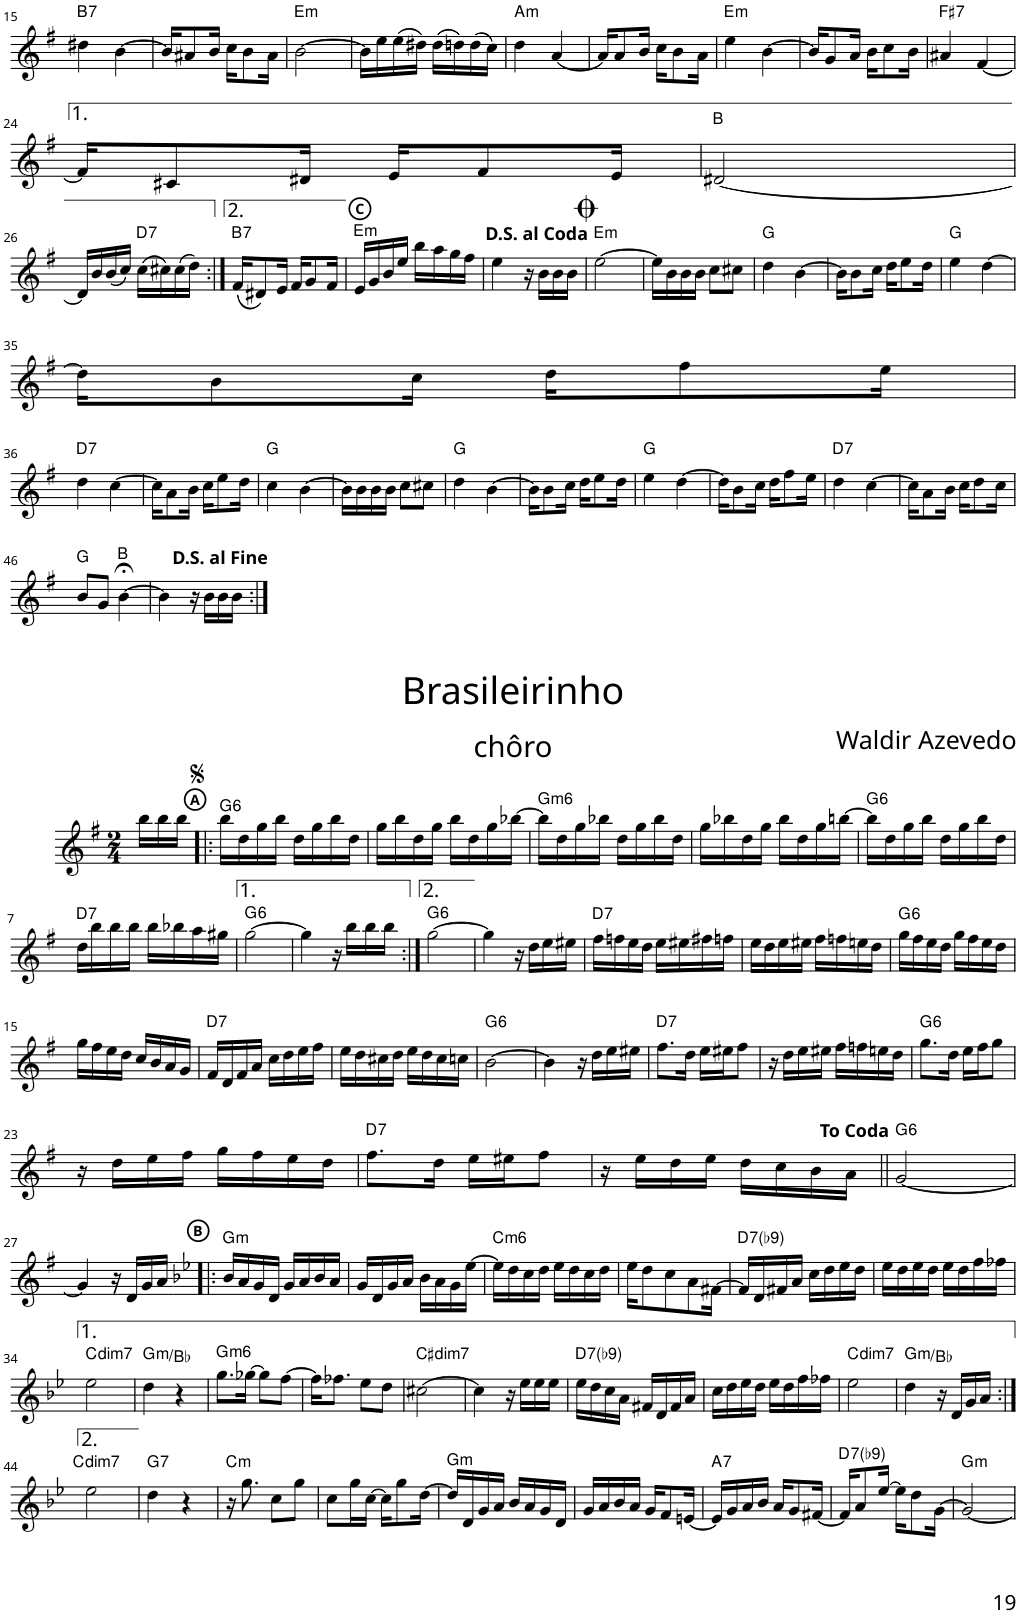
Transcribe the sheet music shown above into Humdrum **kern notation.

**kern	**harte
*part1	*part1
*staff1	*
*I"Piano	*
*I'Pno	*
!!LO:PB:g=z
*clefG2	*
*k[f#]	*
*M2/4	*
=15	=15
!	!LO:H:kt=7
4dd#X\	B:7
[4b\	.
=16	=16
16b/KL]	.
8a#X/	.
16b/Jk	.
16cc\KL	.
8b\	.
16a#\Jk	.
=17	=17
!	!LO:H:kt=m
[2b\	E:min
=18	=18
16b\LL]	.
16ee\	.
(16ee\	.
16dd#X\JJ)	.
(16dd#\LL	.
16ddn\)	.
(16dd\	.
16cc\JJ)	.
=19	=19
!	!LO:H:kt=m
4dd\	A:min
[4a/	.
=20	=20
16a/KL]	.
8a/	.
16b/Jk	.
16cc\KL	.
8b\	.
16a\Jk	.
=21	=21
!	!LO:H:kt=m
4ee\	E:min
[4b\	.
=22	=22
16b/KL]	.
8g/	.
16a/Jk	.
16b\KL	.
8cc\	.
16b\Jk	.
=23	=23
!	!LO:H:kt=7
4a#X/	F#:7
[4f#/	.
!!LO:LB:g=z
=24	=24
16f#/KL]	.
8c#X/	.
16d#X/Jk	.
16e/KL	.
8f#/	.
16e/Jk	.
=25	=25
[2d#X/	B:maj
!!LO:LB:g=z
=26	=26
16d#/LL]	.
16b/	.
(16b/	.
16cc/JJ)	.
!	!LO:H:kt=7
(16cc\LL	D:7
16cc#X\)	.
(16cc#\	.
16dd\JJ)	.
=27:|!	=27:|!
!	!LO:H:kt=7
(16f#/KL	B:7
8d#X/)	.
16e/Jk	.
16f#/KL	.
8g/	.
16f#/Jk	.
!!LO:REH:place=s1:a:B:cj:enc=circle:fs=8:t=C
=28	=28
!	!LO:H:kt=m
16e/LL	E:min
16g/	.
16b/	.
16ee/JJ	.
16bb\LL	.
16aa\	.
16gg\	.
16ff#\JJ	.
=29	=29
4ee\	.
16r	.
16b\LL	.
16b\	.
16b\JJ	.
=30	=30
!	!LO:H:kt=m
[2ee\	E:min
=31	=31
16ee\LL]	.
16b\	.
16b\	.
16b\JJ	.
8cc\L	.
8cc#X\J	.
=32	=32
4dd\	G:maj
[4b\	.
=33	=33
16b\KL]	.
8b\	.
16cc\Jk	.
16dd\KL	.
8ee\	.
16dd\Jk	.
=34	=34
4ee\	G:maj
[4dd\	.
!!LO:LB:g=z
=35	=35
16dd\KL]	.
8b\	.
16cc\Jk	.
16dd\KL	.
8ff#\	.
16ee\Jk	.
!!LO:LB:g=z
=36	=36
!	!LO:H:kt=7
4dd\	D:7
[4cc\	.
=37	=37
16cc\KL]	.
8a\	.
16b\Jk	.
16cc\KL	.
8ee\	.
16dd\Jk	.
=38	=38
4cc\	G:maj
[4b\	.
=39	=39
16b\LL]	.
16b\	.
16b\	.
16b\JJ	.
8cc\L	.
8cc#X\J	.
=40	=40
4dd\	G:maj
[4b\	.
=41	=41
16b\KL]	.
8b\	.
16cc\Jk	.
16dd\KL	.
8ee\	.
16dd\Jk	.
=42	=42
4ee\	G:maj
[4dd\	.
=43	=43
16dd\KL]	.
8b\	.
16cc\Jk	.
16dd\KL	.
8ff#\	.
16ee\Jk	.
=44	=44
!	!LO:H:kt=7
4dd\	D:7
[4cc\	.
=45	=45
16cc\KL]	.
8a\	.
16b\Jk	.
16cc\KL	.
8dd\	.
16cc\Jk	.
!!LO:LB:g=z
=46	=46
8b/L	G:maj
8g/J	.
[4b;<\	B:maj
=47	=47
4b\]	.
16r	.
16b\LL	.
16b\	.
16b\JJ	.
!!LO:LB:g=z
=1:|!	=1:|!
*stria5	*
*M2/4	*
16bb\LL	.
16bb\	.
16bb\JJ	.
!!LO:REH:place=s1:a:B:cj:enc=circle:fs=8:t=A
=2!|:	=2!|:
!	!LO:H:kt=6
16bb\LL	G:maj6
16dd\	.
16gg\	.
16bb\JJ	.
16dd\LL	.
16gg\	.
16bb\	.
16dd\JJ	.
=3	=3
16gg\LL	.
16bb\	.
16dd\	.
16gg\JJ	.
16bb\LL	.
16dd\	.
16gg\	.
[16bb-X\JJ	.
=4	=4
!	!LO:H:kt=m6
16bb-\LL]	G:min6
16dd\	.
16gg\	.
16bb-X\JJ	.
16dd\LL	.
16gg\	.
16bb-\	.
16dd\JJ	.
=5	=5
16gg\LL	.
16bb-X\	.
16dd\	.
16gg\JJ	.
16bb-\LL	.
16dd\	.
16gg\	.
[16bbn\JJ	.
=6	=6
!	!LO:H:kt=6
16bb\LL]	G:maj6
16dd\	.
16gg\	.
16bb\JJ	.
16dd\LL	.
16gg\	.
16bb\	.
16dd\JJ	.
!!LO:LB:g=z
=7	=7
!	!LO:H:kt=7
16dd\LL	D:7
16bb\	.
16bb\	.
16bb\JJ	.
16bb\LL	.
16bb-X\	.
16aa\	.
16gg#X\JJ	.
=8	=8
!	!LO:H:kt=6
[2gg\	G:maj6
=9	=9
4gg\]	.
16r	.
16bb\LL	.
16bb\	.
16bb\JJ	.
=10:|!	=10:|!
!	!LO:H:kt=6
[2gg\	G:maj6
=11	=11
4gg\]	.
16r	.
16dd\LL	.
16ee\	.
16ee#X\JJ	.
=12	=12
!	!LO:H:kt=7
16ff#\LL	D:7
16ffn\	.
16ee\	.
16dd\JJ	.
16ee\LL	.
16ee#X\	.
16ff#X\	.
16ffn\JJ	.
=13	=13
16ee\LL	.
16dd\	.
16ee\	.
16ee#X\JJ	.
16ff#\LL	.
16ffn\	.
16een\	.
16dd\JJ	.
=14	=14
!	!LO:H:kt=6
16gg\LL	G:maj6
16ff#\	.
16ee\	.
16dd\JJ	.
16gg\LL	.
16ff#\	.
16ee\	.
16dd\JJ	.
!!LO:LB:g=z
=15	=15
16gg\LL	.
16ff#\	.
16ee\	.
16dd\JJ	.
16cc/LL	.
16b/	.
16a/	.
16g/JJ	.
=16	=16
!	!LO:H:kt=7
16f#/LL	D:7
16d/	.
16f#/	.
16a/JJ	.
16cc\LL	.
16dd\	.
16ee\	.
16ff#\JJ	.
=17	=17
16ee\LL	.
16dd\	.
16cc#X\	.
16dd\JJ	.
16ee\LL	.
16dd\	.
16cc#\	.
16ccn\JJ	.
=18	=18
!	!LO:H:kt=6
[2b\	G:maj6
=19	=19
4b\]	.
16r	.
16dd\LL	.
16ee\	.
16ee#X\JJ	.
=20	=20
!	!LO:H:kt=7
8.ff#\L	D:7
16dd\Jk	.
16ee\LL	.
16ee#X\J	.
8ff#\J	.
=21	=21
16r	.
16dd\LL	.
16ee\	.
16ee#X\JJ	.
16ff#\LL	.
16ffn\	.
16een\	.
16dd\JJ	.
=22	=22
!	!LO:H:kt=6
8.gg\L	G:maj6
16dd\Jk	.
16ee\LL	.
16ff#\J	.
8gg\J	.
!!LO:LB:g=z
=23	=23
16r	.
16dd\LL	.
16ee\	.
16ff#\JJ	.
16gg\LL	.
16ff#\	.
16ee\	.
16dd\JJ	.
=24	=24
!	!LO:H:kt=7
8.ff#\L	D:7
16dd\Jk	.
16ee\LL	.
16ee#X\J	.
8ff#\J	.
=25	=25
16r	.
16ee\LL	.
16dd\	.
16ee\JJ	.
16dd\LL	.
16cc\	.
16b\	.
16a\JJ	.
=26||	=26||
!	!LO:H:kt=6
[2g/	G:maj6
!!LO:LB:g=z
=27	=27
4g/]	.
16r	.
16d/LL	.
16g/	.
16a/JJ	.
!!LO:REH:place=s1:a:B:cj:enc=circle:fs=8:t=B
=28!|:	=28!|:
*k[b-e-]	*
!	!LO:H:kt=m
16b-/LL	G:min
16a/	.
16g/	.
16d/JJ	.
16g/LL	.
16a/	.
16b-/	.
16a/JJ	.
=29	=29
16g/LL	.
16d/	.
16g/	.
16a/JJ	.
16b-\LL	.
16a\	.
16g\	.
[16ee-\JJ	.
=30	=30
!	!LO:H:kt=m6
16ee-\LL]	C:min6
16dd\	.
16cc\	.
16dd\JJ	.
16ee-\LL	.
16dd\	.
16cc\	.
16dd\JJ	.
=31	=31
16ee-\KL	.
8dd\	.
8cc\	.
8a\	.
[16f#X\Jk	.
=32	=32
!	!LO:H:kt=7
16f#/LL]	D:7(b9)
16d/	.
16f#X/	.
16a/JJ	.
16cc\LL	.
16dd\	.
16ee-\	.
16dd\JJ	.
=33	=33
16ee-\LL	.
16dd\	.
16ee-\	.
16dd\JJ	.
16ee-\LL	.
16dd\	.
16ff\	.
16ff-X\JJ	.
!!LO:LB:g=z
=34	=34
!	!LO:H:kt=dim7
2ee-\	C:dim7
=35	=35
!	!LO:H:kt=m
4dd\	G:min/b3
4r	.
=36	=36
!	!LO:H:kt=m6
8.gg\L	G:min6
[16gg-X\Jk	.
8gg-\L]	.
[8ff\J	.
=37	=37
16ff\KL]	.
8.ff-X\J	.
8ee-\L	.
8dd\J	.
=38	=38
!	!LO:H:kt=dim7
[2cc#X\	C#:dim7
=39	=39
4cc#\]	.
16r	.
16ee-\LL	.
16ee-\	.
16ee-\JJ	.
=40	=40
!	!LO:H:kt=7
16ee-\LL	D:7(b9)
16dd\	.
16cc\	.
16a\JJ	.
16f#X/LL	.
16d/	.
16f#/	.
16a/JJ	.
=41	=41
16cc\LL	.
16dd\	.
16ee-\	.
16dd\JJ	.
16ee-\LL	.
16dd\	.
16ff\	.
16ff-X\JJ	.
=42	=42
!	!LO:H:kt=dim7
2ee-\	C:dim7
=43	=43
!	!LO:H:kt=m
4dd\	G:min/b3
16r	.
16d/LL	.
16g/	.
16a/JJ	.
!!LO:LB:g=z
=44:|!	=44:|!
!	!LO:H:kt=dim7
2ee-\	C:dim7
=45	=45
!	!LO:H:kt=7
4dd\	G:7
4r	.
=46	=46
!	!LO:H:kt=m
16r	C:min
8.gg\	.
8cc\L	.
8gg\J	.
=47	=47
8cc\L	.
16gg\L	.
[16cc\JJ	.
16cc\KL]	.
8gg\	.
[16dd\Jk	.
=48	=48
!	!LO:H:kt=m
16dd/LL]	G:min
16d/	.
16g/	.
16a/JJ	.
16b-/LL	.
16a/	.
16g/	.
16d/JJ	.
=49	=49
16g/LL	.
16a/	.
16b-/	.
16a/JJ	.
16g/KL	.
8f/	.
[16en/Jk	.
=50	=50
!	!LO:H:kt=7
16e/LL]	A:7
16g/	.
16a/	.
16b-/JJ	.
16a/KL	.
8g/	.
[16f#X/Jk	.
=51	=51
!	!LO:H:kt=7
16f#/KL]	D:7(b9)
8a/	.
[16ee-/Jk	.
16ee-\KL]	.
8dd\	.
[16g\Jk	.
=52	=52
!	!LO:H:kt=m
2g/_	G:min
=	=
*-	*-
